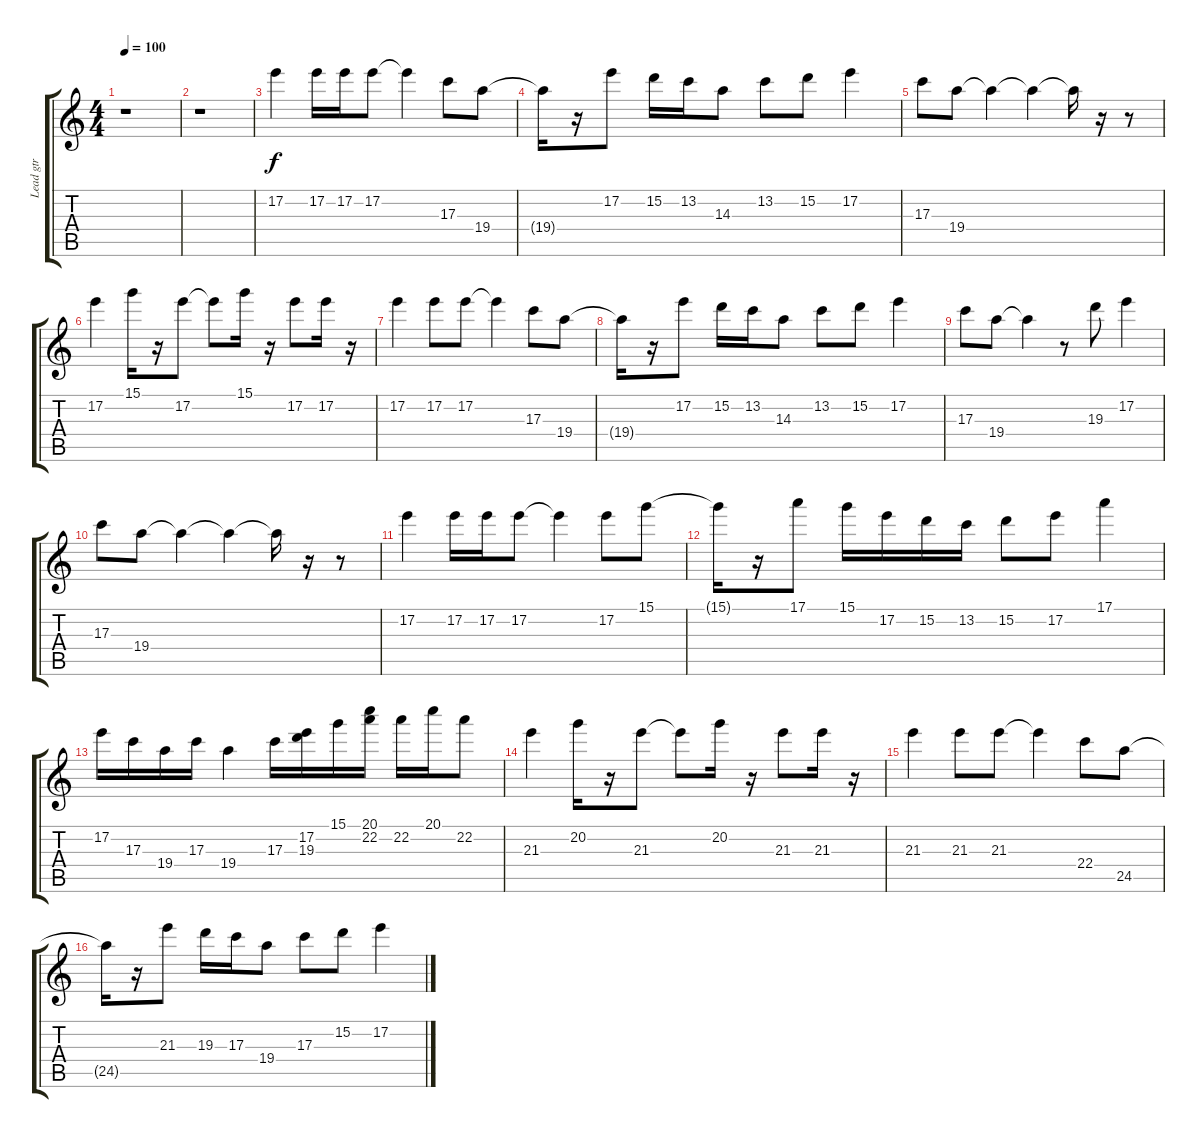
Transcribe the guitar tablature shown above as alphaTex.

\track ("Lead gtr" "Lead gtr") {instrument overdrivenguitar}
\staff {score tabs}
\tuning (E4 B3 G3 D3 A2 E2) {hide}
\ts (4 4)
\tempo 100
\clef g2
\ks c
r.1{dy f} |
r.1 |
17.2.4 17.2.16 17.2.16 17.2.8 17.2{t}.4 17.3.8 19.4.8 |
19.4{t}.16 r.16 17.2.8 15.2.16 13.2.16 14.3.8 13.2.8 15.2.8 17.2.4 |
17.3.8 19.4.8 19.4{t}.4 19.4{t}.4 19.4{t}.16 r.16 r.8 |
17.2.4 15.1.16 r.16 17.2.8 17.2{t}.8 15.1.16 r.16 17.2.8 17.2.16 r.16 |
17.2.4 17.2.8 17.2.8 17.2{t}.4 17.3.8 19.4.8 |
19.4{t}.16 r.16 17.2.8 15.2.16 13.2.16 14.3.8 13.2.8 15.2.8 17.2.4 |
17.3.8 19.4.8 19.4{t}.4 r.8 19.3.8 17.2.4 |
17.3.8 19.4.8 19.4{t}.4 19.4{t}.4 19.4{t}.16 r.16 r.8 |
17.2.4 17.2.16 17.2.16 17.2.8 17.2{t}.4 17.2.8 15.1.8 |
15.1{t}.16 r.16 17.1.8 15.1.16 17.2.16 15.2.16 13.2.16 15.2.8 17.2.8 17.1.4 |
17.2.16 17.3.16 19.4.16 17.3.16 19.4.4 17.3.16 (17.2 19.3).16 15.1.16 (20.1 22.2).16 22.2.16 20.1.16 22.2.8 |
21.3.4 20.2.16 r.16 21.3.8 21.3{t}.8 20.2.16 r.16 21.3.8 21.3.16 r.16 |
21.3.4 21.3.8 21.3.8 21.3{t}.4 22.4.8 24.5.8 |
24.5{t}.16 r.16 21.3.8 19.3.16 17.3.16 19.4.8 17.3.8 15.2.8 17.2.4
